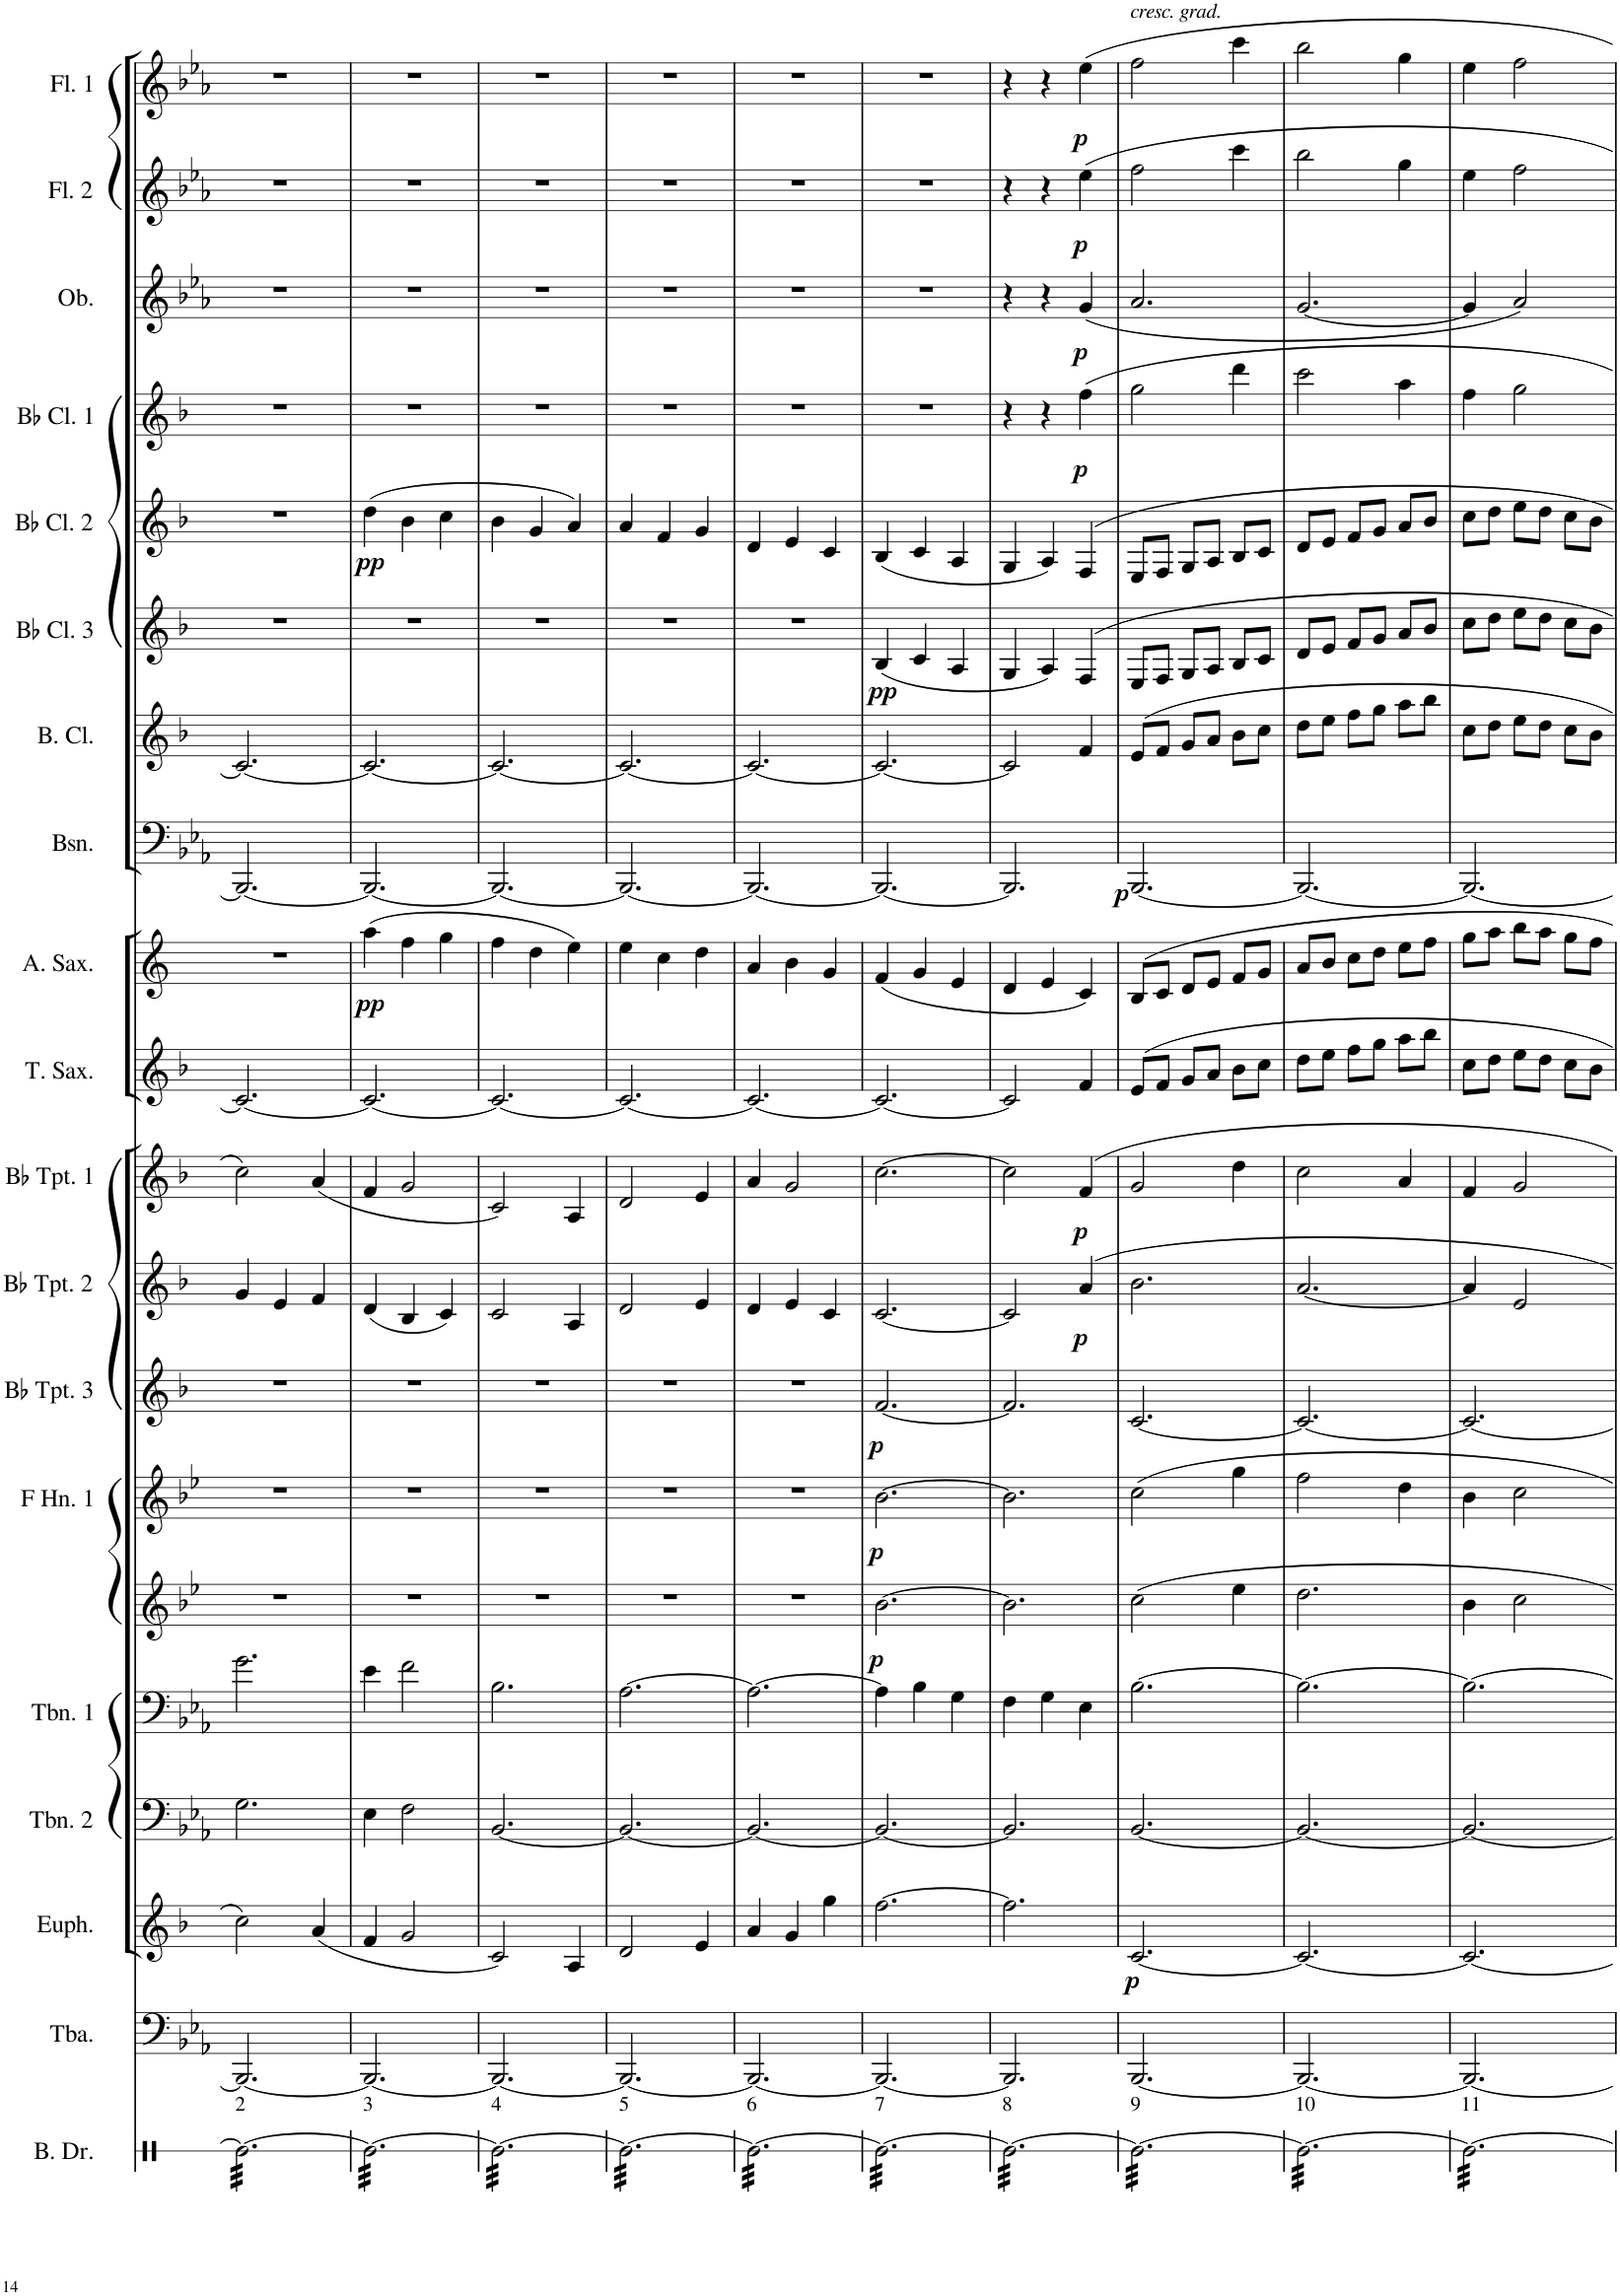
**kern	**kern	**kern	**dynam	**kern	**kern	**kern	**dynam	**kern	**dynam	**kern	**dynam	**kern	**dynam	**kern	**dynam	**kern	**kern	**dynam	**kern	**dynam	**kern	**kern	**dynam	**kern	**dynam	**kern	**dynam	**kern	**dynam	**kern	**dynam	**kern	**dynam
*part20	*part19	*part18	*part18	*part17	*part16	*part15	*part15	*part14	*part14	*part13	*part13	*part12	*part12	*part11	*part11	*part10	*part9	*part9	*part8	*part8	*part7	*part6	*part6	*part5	*part5	*part4	*part4	*part3	*part3	*part2	*part2	*part1	*part1
*staff20	*staff19	*staff18	*staff18	*staff17	*staff16	*staff15	*staff15	*staff14	*staff14	*staff13	*staff13	*staff12	*staff12	*staff11	*staff11	*staff10	*staff9	*staff9	*staff8	*staff8	*staff7	*staff6	*staff6	*staff5	*staff5	*staff4	*staff4	*staff3	*staff3	*staff2	*staff2	*staff1	*staff1
*I"Percussion	*I"Tuba	*I"Euphonium	*	*I"Trombone 2	*I"Trombone 1	*I"F Horn 2	*	*I"F Horn 1	*	*I"Bb Trumpet 3	*	*I"Bb Trumpet 2	*	*I"Bb Trumpet 1	*	*I"Tenor Saxophone	*I"Alto Saxophone	*	*I"Bassoon	*	*I"Bass Clarinet	*I"Bb Clarinet 3	*	*I"Bb Clarinet 2	*	*I"Bb Clarinet 1	*	*I"Oboe	*	*I"Flute 2	*	*I"Flute 1	*
*I'Perc.	*I'Tba.	*I'Euph.	*	*I'Tbn. 2	*I'Tbn. 1	*I'Hn	*	*I'F Hn. 1	*	*I'Bb Tpt. 3	*	*I'Bb Tpt. 2	*	*I'Bb Tpt. 1	*	*I'T. Sax.	*I'A. Sax.	*	*I'Bsn.	*	*I'B. Cl.	*I'Bb Cl. 3	*	*I'Bb Cl. 2	*	*I'Bb Cl. 1	*	*I'Ob.	*	*I'Fl. 2	*	*I'Fl. 1	*
!!LO:PB:g=z
*clefX	*clefF4	*clefG2	*	*clefF4	*clefF4	*clefG2	*	*clefG2	*	*clefG2	*	*clefG2	*	*clefG2	*	*clefG2	*clefG2	*	*clefF4	*	*clefG2	*clefG2	*	*clefG2	*	*clefG2	*	*clefG2	*	*clefG2	*	*clefG2	*
*	*	*Trd8c14	*	*	*	*Trd4c7	*	*Trd4c7	*	*Trd1c2	*	*Trd1c2	*	*Trd1c2	*	*Trd8c14	*Trd5c9	*	*	*	*Trd8c14	*Trd1c2	*	*Trd1c2	*	*Trd1c2	*	*	*	*	*	*	*
*k[]	*k[b-e-a-]	*k[b-]	*	*k[b-e-a-]	*k[b-e-a-]	*k[b-e-]	*	*k[b-e-]	*	*k[b-]	*	*k[b-]	*	*k[b-]	*	*k[b-]	*k[]	*	*k[b-e-a-]	*	*k[b-]	*k[b-]	*	*k[b-]	*	*k[b-]	*	*k[b-e-a-]	*	*k[b-e-a-]	*	*k[b-e-a-]	*
*M3/4	*M3/4	*M3/4	*	*M3/4	*M3/4	*M3/4	*	*M3/4	*	*M3/4	*	*M3/4	*	*M3/4	*	*M3/4	*M3/4	*	*M3/4	*	*M3/4	*M3/4	*	*M3/4	*	*M3/4	*	*M3/4	*	*M3/4	*	*M3/4	*
=98	=98	=98	=98	=98	=98	=98	=98	=98	=98	=98	=98	=98	=98	=98	=98	=98	=98	=98	=98	=98	=98	=98	=98	=98	=98	=98	=98	=98	=98	=98	=98	=98	=98
!LO:TX:a:t=2	!	!	!	!	!	!	!	!	!	!	!	!	!	!	!	!	!	!	!	!	!	!	!	!	!	!	!	!	!	!	!	!	!
*tremolo	*	*	*	*	*	*	*	*	*	*	*	*	*	*	*	*	*	*	*	*	*	*	*	*	*	*	*	*	*	*	*	*	*
32Re\LLL	2.BBB-/_	2cc\	.	2.G\	2.g\	2.r	.	2.r	.	2.r	.	4g/	.	2cc\	.	2.c/_	2.r	.	2.BBB-/_	.	2.c/_	2.r	.	2.r	.	2.r	.	2.r	.	2.r	.	2.r	.
32Re\	.	.	.	.	.	.	.	.	.	.	.	.	.	.	.	.	.	.	.	.	.	.	.	.	.	.	.	.	.	.	.	.	.
32Re\	.	.	.	.	.	.	.	.	.	.	.	.	.	.	.	.	.	.	.	.	.	.	.	.	.	.	.	.	.	.	.	.	.
32Re\	.	.	.	.	.	.	.	.	.	.	.	.	.	.	.	.	.	.	.	.	.	.	.	.	.	.	.	.	.	.	.	.	.
32Re\	.	.	.	.	.	.	.	.	.	.	.	.	.	.	.	.	.	.	.	.	.	.	.	.	.	.	.	.	.	.	.	.	.
32Re\	.	.	.	.	.	.	.	.	.	.	.	.	.	.	.	.	.	.	.	.	.	.	.	.	.	.	.	.	.	.	.	.	.
32Re\	.	.	.	.	.	.	.	.	.	.	.	.	.	.	.	.	.	.	.	.	.	.	.	.	.	.	.	.	.	.	.	.	.
32Re\	.	.	.	.	.	.	.	.	.	.	.	.	.	.	.	.	.	.	.	.	.	.	.	.	.	.	.	.	.	.	.	.	.
32Re\	.	.	.	.	.	.	.	.	.	.	.	4e/	.	.	.	.	.	.	.	.	.	.	.	.	.	.	.	.	.	.	.	.	.
32Re\	.	.	.	.	.	.	.	.	.	.	.	.	.	.	.	.	.	.	.	.	.	.	.	.	.	.	.	.	.	.	.	.	.
32Re\	.	.	.	.	.	.	.	.	.	.	.	.	.	.	.	.	.	.	.	.	.	.	.	.	.	.	.	.	.	.	.	.	.
32Re\	.	.	.	.	.	.	.	.	.	.	.	.	.	.	.	.	.	.	.	.	.	.	.	.	.	.	.	.	.	.	.	.	.
32Re\	.	.	.	.	.	.	.	.	.	.	.	.	.	.	.	.	.	.	.	.	.	.	.	.	.	.	.	.	.	.	.	.	.
32Re\	.	.	.	.	.	.	.	.	.	.	.	.	.	.	.	.	.	.	.	.	.	.	.	.	.	.	.	.	.	.	.	.	.
32Re\	.	.	.	.	.	.	.	.	.	.	.	.	.	.	.	.	.	.	.	.	.	.	.	.	.	.	.	.	.	.	.	.	.
32Re\	.	.	.	.	.	.	.	.	.	.	.	.	.	.	.	.	.	.	.	.	.	.	.	.	.	.	.	.	.	.	.	.	.
32Re\	.	(4a/	.	.	.	.	.	.	.	.	.	4f/	.	(4a/	.	.	.	.	.	.	.	.	.	.	.	.	.	.	.	.	.	.	.
32Re\	.	.	.	.	.	.	.	.	.	.	.	.	.	.	.	.	.	.	.	.	.	.	.	.	.	.	.	.	.	.	.	.	.
32Re\	.	.	.	.	.	.	.	.	.	.	.	.	.	.	.	.	.	.	.	.	.	.	.	.	.	.	.	.	.	.	.	.	.
32Re\	.	.	.	.	.	.	.	.	.	.	.	.	.	.	.	.	.	.	.	.	.	.	.	.	.	.	.	.	.	.	.	.	.
32Re\	.	.	.	.	.	.	.	.	.	.	.	.	.	.	.	.	.	.	.	.	.	.	.	.	.	.	.	.	.	.	.	.	.
32Re\	.	.	.	.	.	.	.	.	.	.	.	.	.	.	.	.	.	.	.	.	.	.	.	.	.	.	.	.	.	.	.	.	.
32Re\	.	.	.	.	.	.	.	.	.	.	.	.	.	.	.	.	.	.	.	.	.	.	.	.	.	.	.	.	.	.	.	.	.
32Re\JJJ	.	.	.	.	.	.	.	.	.	.	.	.	.	.	.	.	.	.	.	.	.	.	.	.	.	.	.	.	.	.	.	.	.
=99	=99	=99	=99	=99	=99	=99	=99	=99	=99	=99	=99	=99	=99	=99	=99	=99	=99	=99	=99	=99	=99	=99	=99	=99	=99	=99	=99	=99	=99	=99	=99	=99	=99
!LO:TX:a:t=3	!	!	!	!	!	!	!	!	!	!	!	!	!	!	!	!	!	!	!	!	!	!	!	!	!	!	!	!	!	!	!	!	!
!	!	!	!	!	!	!	!	!	!	!	!	!	!	!	!	!	!	!LO:DY:b	!	!	!	!	!	!	!LO:DY:b	!	!	!	!	!	!	!	!
32Re\LLL	2.BBB-/_	4f/	.	4E-\	4e-\	2.r	.	2.r	.	2.r	.	(4d/	.	4f/	.	2.c/_	(4aa\	pp	2.BBB-/_	.	2.c/_	2.r	.	(4dd\	pp	2.r	.	2.r	.	2.r	.	2.r	.
32Re\	.	.	.	.	.	.	.	.	.	.	.	.	.	.	.	.	.	.	.	.	.	.	.	.	.	.	.	.	.	.	.	.	.
32Re\	.	.	.	.	.	.	.	.	.	.	.	.	.	.	.	.	.	.	.	.	.	.	.	.	.	.	.	.	.	.	.	.	.
32Re\	.	.	.	.	.	.	.	.	.	.	.	.	.	.	.	.	.	.	.	.	.	.	.	.	.	.	.	.	.	.	.	.	.
32Re\	.	.	.	.	.	.	.	.	.	.	.	.	.	.	.	.	.	.	.	.	.	.	.	.	.	.	.	.	.	.	.	.	.
32Re\	.	.	.	.	.	.	.	.	.	.	.	.	.	.	.	.	.	.	.	.	.	.	.	.	.	.	.	.	.	.	.	.	.
32Re\	.	.	.	.	.	.	.	.	.	.	.	.	.	.	.	.	.	.	.	.	.	.	.	.	.	.	.	.	.	.	.	.	.
32Re\	.	.	.	.	.	.	.	.	.	.	.	.	.	.	.	.	.	.	.	.	.	.	.	.	.	.	.	.	.	.	.	.	.
32Re\	.	2g/	.	2F\	2f\	.	.	.	.	.	.	4B-/	.	2g/	.	.	4ff\	.	.	.	.	.	.	4b-\	.	.	.	.	.	.	.	.	.
32Re\	.	.	.	.	.	.	.	.	.	.	.	.	.	.	.	.	.	.	.	.	.	.	.	.	.	.	.	.	.	.	.	.	.
32Re\	.	.	.	.	.	.	.	.	.	.	.	.	.	.	.	.	.	.	.	.	.	.	.	.	.	.	.	.	.	.	.	.	.
32Re\	.	.	.	.	.	.	.	.	.	.	.	.	.	.	.	.	.	.	.	.	.	.	.	.	.	.	.	.	.	.	.	.	.
32Re\	.	.	.	.	.	.	.	.	.	.	.	.	.	.	.	.	.	.	.	.	.	.	.	.	.	.	.	.	.	.	.	.	.
32Re\	.	.	.	.	.	.	.	.	.	.	.	.	.	.	.	.	.	.	.	.	.	.	.	.	.	.	.	.	.	.	.	.	.
32Re\	.	.	.	.	.	.	.	.	.	.	.	.	.	.	.	.	.	.	.	.	.	.	.	.	.	.	.	.	.	.	.	.	.
32Re\	.	.	.	.	.	.	.	.	.	.	.	.	.	.	.	.	.	.	.	.	.	.	.	.	.	.	.	.	.	.	.	.	.
32Re\	.	.	.	.	.	.	.	.	.	.	.	4c/)	.	.	.	.	4gg\	.	.	.	.	.	.	4cc\	.	.	.	.	.	.	.	.	.
32Re\	.	.	.	.	.	.	.	.	.	.	.	.	.	.	.	.	.	.	.	.	.	.	.	.	.	.	.	.	.	.	.	.	.
32Re\	.	.	.	.	.	.	.	.	.	.	.	.	.	.	.	.	.	.	.	.	.	.	.	.	.	.	.	.	.	.	.	.	.
32Re\	.	.	.	.	.	.	.	.	.	.	.	.	.	.	.	.	.	.	.	.	.	.	.	.	.	.	.	.	.	.	.	.	.
32Re\	.	.	.	.	.	.	.	.	.	.	.	.	.	.	.	.	.	.	.	.	.	.	.	.	.	.	.	.	.	.	.	.	.
32Re\	.	.	.	.	.	.	.	.	.	.	.	.	.	.	.	.	.	.	.	.	.	.	.	.	.	.	.	.	.	.	.	.	.
32Re\	.	.	.	.	.	.	.	.	.	.	.	.	.	.	.	.	.	.	.	.	.	.	.	.	.	.	.	.	.	.	.	.	.
32Re\JJJ	.	.	.	.	.	.	.	.	.	.	.	.	.	.	.	.	.	.	.	.	.	.	.	.	.	.	.	.	.	.	.	.	.
=100	=100	=100	=100	=100	=100	=100	=100	=100	=100	=100	=100	=100	=100	=100	=100	=100	=100	=100	=100	=100	=100	=100	=100	=100	=100	=100	=100	=100	=100	=100	=100	=100	=100
!LO:TX:a:t=4	!	!	!	!	!	!	!	!	!	!	!	!	!	!	!	!	!	!	!	!	!	!	!	!	!	!	!	!	!	!	!	!	!
32Re\LLL	2.BBB-/_	2c/)	.	[2.BB-/	2.B-\	2.r	.	2.r	.	2.r	.	2c/	.	2c/)	.	2.c/_	4ff\	.	2.BBB-/_	.	2.c/_	2.r	.	4b-\	.	2.r	.	2.r	.	2.r	.	2.r	.
32Re\	.	.	.	.	.	.	.	.	.	.	.	.	.	.	.	.	.	.	.	.	.	.	.	.	.	.	.	.	.	.	.	.	.
32Re\	.	.	.	.	.	.	.	.	.	.	.	.	.	.	.	.	.	.	.	.	.	.	.	.	.	.	.	.	.	.	.	.	.
32Re\	.	.	.	.	.	.	.	.	.	.	.	.	.	.	.	.	.	.	.	.	.	.	.	.	.	.	.	.	.	.	.	.	.
32Re\	.	.	.	.	.	.	.	.	.	.	.	.	.	.	.	.	.	.	.	.	.	.	.	.	.	.	.	.	.	.	.	.	.
32Re\	.	.	.	.	.	.	.	.	.	.	.	.	.	.	.	.	.	.	.	.	.	.	.	.	.	.	.	.	.	.	.	.	.
32Re\	.	.	.	.	.	.	.	.	.	.	.	.	.	.	.	.	.	.	.	.	.	.	.	.	.	.	.	.	.	.	.	.	.
32Re\	.	.	.	.	.	.	.	.	.	.	.	.	.	.	.	.	.	.	.	.	.	.	.	.	.	.	.	.	.	.	.	.	.
32Re\	.	.	.	.	.	.	.	.	.	.	.	.	.	.	.	.	4dd\	.	.	.	.	.	.	4g/	.	.	.	.	.	.	.	.	.
32Re\	.	.	.	.	.	.	.	.	.	.	.	.	.	.	.	.	.	.	.	.	.	.	.	.	.	.	.	.	.	.	.	.	.
32Re\	.	.	.	.	.	.	.	.	.	.	.	.	.	.	.	.	.	.	.	.	.	.	.	.	.	.	.	.	.	.	.	.	.
32Re\	.	.	.	.	.	.	.	.	.	.	.	.	.	.	.	.	.	.	.	.	.	.	.	.	.	.	.	.	.	.	.	.	.
32Re\	.	.	.	.	.	.	.	.	.	.	.	.	.	.	.	.	.	.	.	.	.	.	.	.	.	.	.	.	.	.	.	.	.
32Re\	.	.	.	.	.	.	.	.	.	.	.	.	.	.	.	.	.	.	.	.	.	.	.	.	.	.	.	.	.	.	.	.	.
32Re\	.	.	.	.	.	.	.	.	.	.	.	.	.	.	.	.	.	.	.	.	.	.	.	.	.	.	.	.	.	.	.	.	.
32Re\	.	.	.	.	.	.	.	.	.	.	.	.	.	.	.	.	.	.	.	.	.	.	.	.	.	.	.	.	.	.	.	.	.
32Re\	.	4A/	.	.	.	.	.	.	.	.	.	4A/	.	4A/	.	.	4ee\)	.	.	.	.	.	.	4a/)	.	.	.	.	.	.	.	.	.
32Re\	.	.	.	.	.	.	.	.	.	.	.	.	.	.	.	.	.	.	.	.	.	.	.	.	.	.	.	.	.	.	.	.	.
32Re\	.	.	.	.	.	.	.	.	.	.	.	.	.	.	.	.	.	.	.	.	.	.	.	.	.	.	.	.	.	.	.	.	.
32Re\	.	.	.	.	.	.	.	.	.	.	.	.	.	.	.	.	.	.	.	.	.	.	.	.	.	.	.	.	.	.	.	.	.
32Re\	.	.	.	.	.	.	.	.	.	.	.	.	.	.	.	.	.	.	.	.	.	.	.	.	.	.	.	.	.	.	.	.	.
32Re\	.	.	.	.	.	.	.	.	.	.	.	.	.	.	.	.	.	.	.	.	.	.	.	.	.	.	.	.	.	.	.	.	.
32Re\	.	.	.	.	.	.	.	.	.	.	.	.	.	.	.	.	.	.	.	.	.	.	.	.	.	.	.	.	.	.	.	.	.
32Re\JJJ	.	.	.	.	.	.	.	.	.	.	.	.	.	.	.	.	.	.	.	.	.	.	.	.	.	.	.	.	.	.	.	.	.
=101	=101	=101	=101	=101	=101	=101	=101	=101	=101	=101	=101	=101	=101	=101	=101	=101	=101	=101	=101	=101	=101	=101	=101	=101	=101	=101	=101	=101	=101	=101	=101	=101	=101
!LO:TX:a:t=5	!	!	!	!	!	!	!	!	!	!	!	!	!	!	!	!	!	!	!	!	!	!	!	!	!	!	!	!	!	!	!	!	!
32Re\LLL	2.BBB-/_	2d/	.	2.BB-/_	[2.A-\	2.r	.	2.r	.	2.r	.	2d/	.	2d/	.	2.c/_	4ee\	.	2.BBB-/_	.	2.c/_	2.r	.	4a/	.	2.r	.	2.r	.	2.r	.	2.r	.
32Re\	.	.	.	.	.	.	.	.	.	.	.	.	.	.	.	.	.	.	.	.	.	.	.	.	.	.	.	.	.	.	.	.	.
32Re\	.	.	.	.	.	.	.	.	.	.	.	.	.	.	.	.	.	.	.	.	.	.	.	.	.	.	.	.	.	.	.	.	.
32Re\	.	.	.	.	.	.	.	.	.	.	.	.	.	.	.	.	.	.	.	.	.	.	.	.	.	.	.	.	.	.	.	.	.
32Re\	.	.	.	.	.	.	.	.	.	.	.	.	.	.	.	.	.	.	.	.	.	.	.	.	.	.	.	.	.	.	.	.	.
32Re\	.	.	.	.	.	.	.	.	.	.	.	.	.	.	.	.	.	.	.	.	.	.	.	.	.	.	.	.	.	.	.	.	.
32Re\	.	.	.	.	.	.	.	.	.	.	.	.	.	.	.	.	.	.	.	.	.	.	.	.	.	.	.	.	.	.	.	.	.
32Re\	.	.	.	.	.	.	.	.	.	.	.	.	.	.	.	.	.	.	.	.	.	.	.	.	.	.	.	.	.	.	.	.	.
32Re\	.	.	.	.	.	.	.	.	.	.	.	.	.	.	.	.	4cc\	.	.	.	.	.	.	4f/	.	.	.	.	.	.	.	.	.
32Re\	.	.	.	.	.	.	.	.	.	.	.	.	.	.	.	.	.	.	.	.	.	.	.	.	.	.	.	.	.	.	.	.	.
32Re\	.	.	.	.	.	.	.	.	.	.	.	.	.	.	.	.	.	.	.	.	.	.	.	.	.	.	.	.	.	.	.	.	.
32Re\	.	.	.	.	.	.	.	.	.	.	.	.	.	.	.	.	.	.	.	.	.	.	.	.	.	.	.	.	.	.	.	.	.
32Re\	.	.	.	.	.	.	.	.	.	.	.	.	.	.	.	.	.	.	.	.	.	.	.	.	.	.	.	.	.	.	.	.	.
32Re\	.	.	.	.	.	.	.	.	.	.	.	.	.	.	.	.	.	.	.	.	.	.	.	.	.	.	.	.	.	.	.	.	.
32Re\	.	.	.	.	.	.	.	.	.	.	.	.	.	.	.	.	.	.	.	.	.	.	.	.	.	.	.	.	.	.	.	.	.
32Re\	.	.	.	.	.	.	.	.	.	.	.	.	.	.	.	.	.	.	.	.	.	.	.	.	.	.	.	.	.	.	.	.	.
32Re\	.	4e/	.	.	.	.	.	.	.	.	.	4e/	.	4e/	.	.	4dd\	.	.	.	.	.	.	4g/	.	.	.	.	.	.	.	.	.
32Re\	.	.	.	.	.	.	.	.	.	.	.	.	.	.	.	.	.	.	.	.	.	.	.	.	.	.	.	.	.	.	.	.	.
32Re\	.	.	.	.	.	.	.	.	.	.	.	.	.	.	.	.	.	.	.	.	.	.	.	.	.	.	.	.	.	.	.	.	.
32Re\	.	.	.	.	.	.	.	.	.	.	.	.	.	.	.	.	.	.	.	.	.	.	.	.	.	.	.	.	.	.	.	.	.
32Re\	.	.	.	.	.	.	.	.	.	.	.	.	.	.	.	.	.	.	.	.	.	.	.	.	.	.	.	.	.	.	.	.	.
32Re\	.	.	.	.	.	.	.	.	.	.	.	.	.	.	.	.	.	.	.	.	.	.	.	.	.	.	.	.	.	.	.	.	.
32Re\	.	.	.	.	.	.	.	.	.	.	.	.	.	.	.	.	.	.	.	.	.	.	.	.	.	.	.	.	.	.	.	.	.
32Re\JJJ	.	.	.	.	.	.	.	.	.	.	.	.	.	.	.	.	.	.	.	.	.	.	.	.	.	.	.	.	.	.	.	.	.
=102	=102	=102	=102	=102	=102	=102	=102	=102	=102	=102	=102	=102	=102	=102	=102	=102	=102	=102	=102	=102	=102	=102	=102	=102	=102	=102	=102	=102	=102	=102	=102	=102	=102
!LO:TX:a:t=6	!	!	!	!	!	!	!	!	!	!	!	!	!	!	!	!	!	!	!	!	!	!	!	!	!	!	!	!	!	!	!	!	!
32Re\LLL	2.BBB-/_	4a/	.	2.BB-/_	2.A-\_	2.r	.	2.r	.	2.r	.	4d/	.	4a/	.	2.c/_	4a/	.	2.BBB-/_	.	2.c/_	2.r	.	4d/	.	2.r	.	2.r	.	2.r	.	2.r	.
32Re\	.	.	.	.	.	.	.	.	.	.	.	.	.	.	.	.	.	.	.	.	.	.	.	.	.	.	.	.	.	.	.	.	.
32Re\	.	.	.	.	.	.	.	.	.	.	.	.	.	.	.	.	.	.	.	.	.	.	.	.	.	.	.	.	.	.	.	.	.
32Re\	.	.	.	.	.	.	.	.	.	.	.	.	.	.	.	.	.	.	.	.	.	.	.	.	.	.	.	.	.	.	.	.	.
32Re\	.	.	.	.	.	.	.	.	.	.	.	.	.	.	.	.	.	.	.	.	.	.	.	.	.	.	.	.	.	.	.	.	.
32Re\	.	.	.	.	.	.	.	.	.	.	.	.	.	.	.	.	.	.	.	.	.	.	.	.	.	.	.	.	.	.	.	.	.
32Re\	.	.	.	.	.	.	.	.	.	.	.	.	.	.	.	.	.	.	.	.	.	.	.	.	.	.	.	.	.	.	.	.	.
32Re\	.	.	.	.	.	.	.	.	.	.	.	.	.	.	.	.	.	.	.	.	.	.	.	.	.	.	.	.	.	.	.	.	.
32Re\	.	4g/	.	.	.	.	.	.	.	.	.	4e/	.	2g/	.	.	4b\	.	.	.	.	.	.	4e/	.	.	.	.	.	.	.	.	.
32Re\	.	.	.	.	.	.	.	.	.	.	.	.	.	.	.	.	.	.	.	.	.	.	.	.	.	.	.	.	.	.	.	.	.
32Re\	.	.	.	.	.	.	.	.	.	.	.	.	.	.	.	.	.	.	.	.	.	.	.	.	.	.	.	.	.	.	.	.	.
32Re\	.	.	.	.	.	.	.	.	.	.	.	.	.	.	.	.	.	.	.	.	.	.	.	.	.	.	.	.	.	.	.	.	.
32Re\	.	.	.	.	.	.	.	.	.	.	.	.	.	.	.	.	.	.	.	.	.	.	.	.	.	.	.	.	.	.	.	.	.
32Re\	.	.	.	.	.	.	.	.	.	.	.	.	.	.	.	.	.	.	.	.	.	.	.	.	.	.	.	.	.	.	.	.	.
32Re\	.	.	.	.	.	.	.	.	.	.	.	.	.	.	.	.	.	.	.	.	.	.	.	.	.	.	.	.	.	.	.	.	.
32Re\	.	.	.	.	.	.	.	.	.	.	.	.	.	.	.	.	.	.	.	.	.	.	.	.	.	.	.	.	.	.	.	.	.
32Re\	.	4gg\	.	.	.	.	.	.	.	.	.	4c/	.	.	.	.	4g/	.	.	.	.	.	.	4c/	.	.	.	.	.	.	.	.	.
32Re\	.	.	.	.	.	.	.	.	.	.	.	.	.	.	.	.	.	.	.	.	.	.	.	.	.	.	.	.	.	.	.	.	.
32Re\	.	.	.	.	.	.	.	.	.	.	.	.	.	.	.	.	.	.	.	.	.	.	.	.	.	.	.	.	.	.	.	.	.
32Re\	.	.	.	.	.	.	.	.	.	.	.	.	.	.	.	.	.	.	.	.	.	.	.	.	.	.	.	.	.	.	.	.	.
32Re\	.	.	.	.	.	.	.	.	.	.	.	.	.	.	.	.	.	.	.	.	.	.	.	.	.	.	.	.	.	.	.	.	.
32Re\	.	.	.	.	.	.	.	.	.	.	.	.	.	.	.	.	.	.	.	.	.	.	.	.	.	.	.	.	.	.	.	.	.
32Re\	.	.	.	.	.	.	.	.	.	.	.	.	.	.	.	.	.	.	.	.	.	.	.	.	.	.	.	.	.	.	.	.	.
32Re\JJJ	.	.	.	.	.	.	.	.	.	.	.	.	.	.	.	.	.	.	.	.	.	.	.	.	.	.	.	.	.	.	.	.	.
=103	=103	=103	=103	=103	=103	=103	=103	=103	=103	=103	=103	=103	=103	=103	=103	=103	=103	=103	=103	=103	=103	=103	=103	=103	=103	=103	=103	=103	=103	=103	=103	=103	=103
!LO:TX:a:t=7	!	!	!	!	!	!	!	!	!	!	!	!	!	!	!	!	!	!	!	!	!	!	!	!	!	!	!	!	!	!	!	!	!
!	!	!	!	!	!	!	!LO:DY:b	!	!LO:DY:b	!	!LO:DY:b	!	!	!	!	!	!	!	!	!	!	!	!LO:DY:b	!	!	!	!	!	!	!	!	!	!
32Re\LLL	2.BBB-/_	[2.ff\	.	2.BB-/_	4A-\]	[2.b-\	p	[2.b-\	p	[2.f/	p	[2.c/	.	[2.cc\	.	2.c/_	(4f/	.	2.BBB-/_	.	2.c/_	(4B-/	pp	(4B-/	.	2.r	.	2.r	.	2.r	.	2.r	.
32Re\	.	.	.	.	.	.	.	.	.	.	.	.	.	.	.	.	.	.	.	.	.	.	.	.	.	.	.	.	.	.	.	.	.
32Re\	.	.	.	.	.	.	.	.	.	.	.	.	.	.	.	.	.	.	.	.	.	.	.	.	.	.	.	.	.	.	.	.	.
32Re\	.	.	.	.	.	.	.	.	.	.	.	.	.	.	.	.	.	.	.	.	.	.	.	.	.	.	.	.	.	.	.	.	.
32Re\	.	.	.	.	.	.	.	.	.	.	.	.	.	.	.	.	.	.	.	.	.	.	.	.	.	.	.	.	.	.	.	.	.
32Re\	.	.	.	.	.	.	.	.	.	.	.	.	.	.	.	.	.	.	.	.	.	.	.	.	.	.	.	.	.	.	.	.	.
32Re\	.	.	.	.	.	.	.	.	.	.	.	.	.	.	.	.	.	.	.	.	.	.	.	.	.	.	.	.	.	.	.	.	.
32Re\	.	.	.	.	.	.	.	.	.	.	.	.	.	.	.	.	.	.	.	.	.	.	.	.	.	.	.	.	.	.	.	.	.
32Re\	.	.	.	.	4B-\	.	.	.	.	.	.	.	.	.	.	.	4g/	.	.	.	.	4c/	.	4c/	.	.	.	.	.	.	.	.	.
32Re\	.	.	.	.	.	.	.	.	.	.	.	.	.	.	.	.	.	.	.	.	.	.	.	.	.	.	.	.	.	.	.	.	.
32Re\	.	.	.	.	.	.	.	.	.	.	.	.	.	.	.	.	.	.	.	.	.	.	.	.	.	.	.	.	.	.	.	.	.
32Re\	.	.	.	.	.	.	.	.	.	.	.	.	.	.	.	.	.	.	.	.	.	.	.	.	.	.	.	.	.	.	.	.	.
32Re\	.	.	.	.	.	.	.	.	.	.	.	.	.	.	.	.	.	.	.	.	.	.	.	.	.	.	.	.	.	.	.	.	.
32Re\	.	.	.	.	.	.	.	.	.	.	.	.	.	.	.	.	.	.	.	.	.	.	.	.	.	.	.	.	.	.	.	.	.
32Re\	.	.	.	.	.	.	.	.	.	.	.	.	.	.	.	.	.	.	.	.	.	.	.	.	.	.	.	.	.	.	.	.	.
32Re\	.	.	.	.	.	.	.	.	.	.	.	.	.	.	.	.	.	.	.	.	.	.	.	.	.	.	.	.	.	.	.	.	.
32Re\	.	.	.	.	4G\	.	.	.	.	.	.	.	.	.	.	.	4e/	.	.	.	.	4A/	.	4A/	.	.	.	.	.	.	.	.	.
32Re\	.	.	.	.	.	.	.	.	.	.	.	.	.	.	.	.	.	.	.	.	.	.	.	.	.	.	.	.	.	.	.	.	.
32Re\	.	.	.	.	.	.	.	.	.	.	.	.	.	.	.	.	.	.	.	.	.	.	.	.	.	.	.	.	.	.	.	.	.
32Re\	.	.	.	.	.	.	.	.	.	.	.	.	.	.	.	.	.	.	.	.	.	.	.	.	.	.	.	.	.	.	.	.	.
32Re\	.	.	.	.	.	.	.	.	.	.	.	.	.	.	.	.	.	.	.	.	.	.	.	.	.	.	.	.	.	.	.	.	.
32Re\	.	.	.	.	.	.	.	.	.	.	.	.	.	.	.	.	.	.	.	.	.	.	.	.	.	.	.	.	.	.	.	.	.
32Re\	.	.	.	.	.	.	.	.	.	.	.	.	.	.	.	.	.	.	.	.	.	.	.	.	.	.	.	.	.	.	.	.	.
32Re\JJJ	.	.	.	.	.	.	.	.	.	.	.	.	.	.	.	.	.	.	.	.	.	.	.	.	.	.	.	.	.	.	.	.	.
=104	=104	=104	=104	=104	=104	=104	=104	=104	=104	=104	=104	=104	=104	=104	=104	=104	=104	=104	=104	=104	=104	=104	=104	=104	=104	=104	=104	=104	=104	=104	=104	=104	=104
!LO:TX:a:t=8	!	!	!	!	!	!	!	!	!	!	!	!	!	!	!	!	!	!	!	!	!	!	!	!	!	!	!	!	!	!	!	!	!
!	!	!	!	!	!	!	!	!	!	!	!	!	!	!	!	!	!	!	!	!LO:DY:b	!	!	!	!	!	!	!	!	!	!	!	!	!
32Re\LLL	2.BBB-/]	2.ff\]	.	2.BB-/]	4F\	2.b-\]	.	2.b-\]	.	2.f/]	.	2c/]	.	2cc\]	.	2c/]	4d/	.	2.BBB-/]	p	2c/]	4G/	.	4G/	.	4r	.	4r	.	4r	.	4r	.
32Re\	.	.	.	.	.	.	.	.	.	.	.	.	.	.	.	.	.	.	.	.	.	.	.	.	.	.	.	.	.	.	.	.	.
32Re\	.	.	.	.	.	.	.	.	.	.	.	.	.	.	.	.	.	.	.	.	.	.	.	.	.	.	.	.	.	.	.	.	.
32Re\	.	.	.	.	.	.	.	.	.	.	.	.	.	.	.	.	.	.	.	.	.	.	.	.	.	.	.	.	.	.	.	.	.
32Re\	.	.	.	.	.	.	.	.	.	.	.	.	.	.	.	.	.	.	.	.	.	.	.	.	.	.	.	.	.	.	.	.	.
32Re\	.	.	.	.	.	.	.	.	.	.	.	.	.	.	.	.	.	.	.	.	.	.	.	.	.	.	.	.	.	.	.	.	.
32Re\	.	.	.	.	.	.	.	.	.	.	.	.	.	.	.	.	.	.	.	.	.	.	.	.	.	.	.	.	.	.	.	.	.
32Re\	.	.	.	.	.	.	.	.	.	.	.	.	.	.	.	.	.	.	.	.	.	.	.	.	.	.	.	.	.	.	.	.	.
32Re\	.	.	.	.	4G\	.	.	.	.	.	.	.	.	.	.	.	4e/	.	.	.	.	4A/)	.	4A/)	.	4r	.	4r	.	4r	.	4r	.
32Re\	.	.	.	.	.	.	.	.	.	.	.	.	.	.	.	.	.	.	.	.	.	.	.	.	.	.	.	.	.	.	.	.	.
32Re\	.	.	.	.	.	.	.	.	.	.	.	.	.	.	.	.	.	.	.	.	.	.	.	.	.	.	.	.	.	.	.	.	.
32Re\	.	.	.	.	.	.	.	.	.	.	.	.	.	.	.	.	.	.	.	.	.	.	.	.	.	.	.	.	.	.	.	.	.
32Re\	.	.	.	.	.	.	.	.	.	.	.	.	.	.	.	.	.	.	.	.	.	.	.	.	.	.	.	.	.	.	.	.	.
32Re\	.	.	.	.	.	.	.	.	.	.	.	.	.	.	.	.	.	.	.	.	.	.	.	.	.	.	.	.	.	.	.	.	.
32Re\	.	.	.	.	.	.	.	.	.	.	.	.	.	.	.	.	.	.	.	.	.	.	.	.	.	.	.	.	.	.	.	.	.
32Re\	.	.	.	.	.	.	.	.	.	.	.	.	.	.	.	.	.	.	.	.	.	.	.	.	.	.	.	.	.	.	.	.	.
!	!	!	!	!	!	!	!	!	!	!	!	!	!LO:DY:b	!	!LO:DY:b	!	!	!	!	!	!	!	!	!	!	!	!LO:DY:b	!	!LO:DY:b	!	!LO:DY:b	!	!LO:DY:b
32Re\	.	.	.	.	4E-\	.	.	.	.	.	.	4a/	p	4f/	p	4f/	4c/)	.	.	.	4f/	4F/	.	4F/	.	4ff\	p	(4g/	p	4ee-\	p	4ee-\	p
32Re\	.	.	.	.	.	.	.	.	.	.	.	.	.	.	.	.	.	.	.	.	.	.	.	.	.	.	.	.	.	.	.	.	.
32Re\	.	.	.	.	.	.	.	.	.	.	.	.	.	.	.	.	.	.	.	.	.	.	.	.	.	.	.	.	.	.	.	.	.
32Re\	.	.	.	.	.	.	.	.	.	.	.	.	.	.	.	.	.	.	.	.	.	.	.	.	.	.	.	.	.	.	.	.	.
32Re\	.	.	.	.	.	.	.	.	.	.	.	.	.	.	.	.	.	.	.	.	.	.	.	.	.	.	.	.	.	.	.	.	.
32Re\	.	.	.	.	.	.	.	.	.	.	.	.	.	.	.	.	.	.	.	.	.	.	.	.	.	.	.	.	.	.	.	.	.
32Re\	.	.	.	.	.	.	.	.	.	.	.	.	.	.	.	.	.	.	.	.	.	.	.	.	.	.	.	.	.	.	.	.	.
32Re\JJJ	.	.	.	.	.	.	.	.	.	.	.	.	.	.	.	.	.	.	.	.	.	.	.	.	.	.	.	.	.	.	.	.	.
=105	=105	=105	=105	=105	=105	=105	=105	=105	=105	=105	=105	=105	=105	=105	=105	=105	=105	=105	=105	=105	=105	=105	=105	=105	=105	=105	=105	=105	=105	=105	=105	=105	=105
!	!	!	!	!	!	!	!	!	!	!	!	!	!	!	!	!	!	!	!	!	!	!	!	!	!	!	!	!	!	!	!	!LO:TX:a:i:t=cresc. grad.	!
!LO:TX:a:t=9	!	!	!	!	!	!	!	!	!	!	!	!	!	!	!	!	!	!	!	!	!	!	!	!	!	!	!	!	!	!	!	!	!
!	!	!	!LO:DY:b	!	!	!	!	!	!	!	!	!	!	!	!	!	!	!	!	!	!	!	!	!	!	!	!	!	!	!	!	!	!
32Re\LLL	[2.BBB-/	[2.c/	p	[2.BB-/	[2.B-\	2cc\	.	2cc\	.	[2.c/	.	2.b-\	.	2g/	.	8e/L	8B/L	.	[2.BBB-/	.	8e/L	8E/L	.	8E/L	.	2gg\	.	2.a-/	.	2ff\	.	2ff\	.
32Re\	.	.	.	.	.	.	.	.	.	.	.	.	.	.	.	.	.	.	.	.	.	.	.	.	.	.	.	.	.	.	.	.	.
32Re\	.	.	.	.	.	.	.	.	.	.	.	.	.	.	.	.	.	.	.	.	.	.	.	.	.	.	.	.	.	.	.	.	.
32Re\	.	.	.	.	.	.	.	.	.	.	.	.	.	.	.	.	.	.	.	.	.	.	.	.	.	.	.	.	.	.	.	.	.
32Re\	.	.	.	.	.	.	.	.	.	.	.	.	.	.	.	8f/J	8c/J	.	.	.	8f/J	8F/J	.	8F/J	.	.	.	.	.	.	.	.	.
32Re\	.	.	.	.	.	.	.	.	.	.	.	.	.	.	.	.	.	.	.	.	.	.	.	.	.	.	.	.	.	.	.	.	.
32Re\	.	.	.	.	.	.	.	.	.	.	.	.	.	.	.	.	.	.	.	.	.	.	.	.	.	.	.	.	.	.	.	.	.
32Re\	.	.	.	.	.	.	.	.	.	.	.	.	.	.	.	.	.	.	.	.	.	.	.	.	.	.	.	.	.	.	.	.	.
32Re\	.	.	.	.	.	.	.	.	.	.	.	.	.	.	.	8g/L	8d/L	.	.	.	8g/L	8G/L	.	8G/L	.	.	.	.	.	.	.	.	.
32Re\	.	.	.	.	.	.	.	.	.	.	.	.	.	.	.	.	.	.	.	.	.	.	.	.	.	.	.	.	.	.	.	.	.
32Re\	.	.	.	.	.	.	.	.	.	.	.	.	.	.	.	.	.	.	.	.	.	.	.	.	.	.	.	.	.	.	.	.	.
32Re\	.	.	.	.	.	.	.	.	.	.	.	.	.	.	.	.	.	.	.	.	.	.	.	.	.	.	.	.	.	.	.	.	.
32Re\	.	.	.	.	.	.	.	.	.	.	.	.	.	.	.	8a/J	8e/J	.	.	.	8a/J	8A/J	.	8A/J	.	.	.	.	.	.	.	.	.
32Re\	.	.	.	.	.	.	.	.	.	.	.	.	.	.	.	.	.	.	.	.	.	.	.	.	.	.	.	.	.	.	.	.	.
32Re\	.	.	.	.	.	.	.	.	.	.	.	.	.	.	.	.	.	.	.	.	.	.	.	.	.	.	.	.	.	.	.	.	.
32Re\	.	.	.	.	.	.	.	.	.	.	.	.	.	.	.	.	.	.	.	.	.	.	.	.	.	.	.	.	.	.	.	.	.
32Re\	.	.	.	.	.	4ee-\	.	4gg\	.	.	.	.	.	4dd\	.	8b-\L	8f/L	.	.	.	8b-\L	8B-/L	.	8B-/L	.	4ddd\	.	.	.	4ccc\	.	4ccc\	.
32Re\	.	.	.	.	.	.	.	.	.	.	.	.	.	.	.	.	.	.	.	.	.	.	.	.	.	.	.	.	.	.	.	.	.
32Re\	.	.	.	.	.	.	.	.	.	.	.	.	.	.	.	.	.	.	.	.	.	.	.	.	.	.	.	.	.	.	.	.	.
32Re\	.	.	.	.	.	.	.	.	.	.	.	.	.	.	.	.	.	.	.	.	.	.	.	.	.	.	.	.	.	.	.	.	.
32Re\	.	.	.	.	.	.	.	.	.	.	.	.	.	.	.	8cc\J	8g/J	.	.	.	8cc\J	8c/J	.	8c/J	.	.	.	.	.	.	.	.	.
32Re\	.	.	.	.	.	.	.	.	.	.	.	.	.	.	.	.	.	.	.	.	.	.	.	.	.	.	.	.	.	.	.	.	.
32Re\	.	.	.	.	.	.	.	.	.	.	.	.	.	.	.	.	.	.	.	.	.	.	.	.	.	.	.	.	.	.	.	.	.
32Re\JJJ	.	.	.	.	.	.	.	.	.	.	.	.	.	.	.	.	.	.	.	.	.	.	.	.	.	.	.	.	.	.	.	.	.
=106	=106	=106	=106	=106	=106	=106	=106	=106	=106	=106	=106	=106	=106	=106	=106	=106	=106	=106	=106	=106	=106	=106	=106	=106	=106	=106	=106	=106	=106	=106	=106	=106	=106
!LO:TX:a:t=10	!	!	!	!	!	!	!	!	!	!	!	!	!	!	!	!	!	!	!	!	!	!	!	!	!	!	!	!	!	!	!	!	!
32Re\LLL	2.BBB-/_	2.c/_	.	2.BB-/_	2.B-\_	2.dd\	.	2ff\	.	2.c/_	.	[2.a/	.	2cc\	.	8dd\L	8a/L	.	2.BBB-/_	.	8dd\L	8d/L	.	8d/L	.	2ccc\	.	[2.g/	.	2bb-\	.	2bb-\	.
32Re\	.	.	.	.	.	.	.	.	.	.	.	.	.	.	.	.	.	.	.	.	.	.	.	.	.	.	.	.	.	.	.	.	.
32Re\	.	.	.	.	.	.	.	.	.	.	.	.	.	.	.	.	.	.	.	.	.	.	.	.	.	.	.	.	.	.	.	.	.
32Re\	.	.	.	.	.	.	.	.	.	.	.	.	.	.	.	.	.	.	.	.	.	.	.	.	.	.	.	.	.	.	.	.	.
32Re\	.	.	.	.	.	.	.	.	.	.	.	.	.	.	.	8ee\J	8b/J	.	.	.	8ee\J	8e/J	.	8e/J	.	.	.	.	.	.	.	.	.
32Re\	.	.	.	.	.	.	.	.	.	.	.	.	.	.	.	.	.	.	.	.	.	.	.	.	.	.	.	.	.	.	.	.	.
32Re\	.	.	.	.	.	.	.	.	.	.	.	.	.	.	.	.	.	.	.	.	.	.	.	.	.	.	.	.	.	.	.	.	.
32Re\	.	.	.	.	.	.	.	.	.	.	.	.	.	.	.	.	.	.	.	.	.	.	.	.	.	.	.	.	.	.	.	.	.
32Re\	.	.	.	.	.	.	.	.	.	.	.	.	.	.	.	8ff\L	8cc\L	.	.	.	8ff\L	8f/L	.	8f/L	.	.	.	.	.	.	.	.	.
32Re\	.	.	.	.	.	.	.	.	.	.	.	.	.	.	.	.	.	.	.	.	.	.	.	.	.	.	.	.	.	.	.	.	.
32Re\	.	.	.	.	.	.	.	.	.	.	.	.	.	.	.	.	.	.	.	.	.	.	.	.	.	.	.	.	.	.	.	.	.
32Re\	.	.	.	.	.	.	.	.	.	.	.	.	.	.	.	.	.	.	.	.	.	.	.	.	.	.	.	.	.	.	.	.	.
32Re\	.	.	.	.	.	.	.	.	.	.	.	.	.	.	.	8gg\J	8dd\J	.	.	.	8gg\J	8g/J	.	8g/J	.	.	.	.	.	.	.	.	.
32Re\	.	.	.	.	.	.	.	.	.	.	.	.	.	.	.	.	.	.	.	.	.	.	.	.	.	.	.	.	.	.	.	.	.
32Re\	.	.	.	.	.	.	.	.	.	.	.	.	.	.	.	.	.	.	.	.	.	.	.	.	.	.	.	.	.	.	.	.	.
32Re\	.	.	.	.	.	.	.	.	.	.	.	.	.	.	.	.	.	.	.	.	.	.	.	.	.	.	.	.	.	.	.	.	.
32Re\	.	.	.	.	.	.	.	4dd\	.	.	.	.	.	4a/	.	8aa\L	8ee\L	.	.	.	8aa\L	8a/L	.	8a/L	.	4aa\	.	.	.	4gg\	.	4gg\	.
32Re\	.	.	.	.	.	.	.	.	.	.	.	.	.	.	.	.	.	.	.	.	.	.	.	.	.	.	.	.	.	.	.	.	.
32Re\	.	.	.	.	.	.	.	.	.	.	.	.	.	.	.	.	.	.	.	.	.	.	.	.	.	.	.	.	.	.	.	.	.
32Re\	.	.	.	.	.	.	.	.	.	.	.	.	.	.	.	.	.	.	.	.	.	.	.	.	.	.	.	.	.	.	.	.	.
32Re\	.	.	.	.	.	.	.	.	.	.	.	.	.	.	.	8bb-\J	8ff\J	.	.	.	8bb-\J	8b-/J	.	8b-/J	.	.	.	.	.	.	.	.	.
32Re\	.	.	.	.	.	.	.	.	.	.	.	.	.	.	.	.	.	.	.	.	.	.	.	.	.	.	.	.	.	.	.	.	.
32Re\	.	.	.	.	.	.	.	.	.	.	.	.	.	.	.	.	.	.	.	.	.	.	.	.	.	.	.	.	.	.	.	.	.
32Re\JJJ	.	.	.	.	.	.	.	.	.	.	.	.	.	.	.	.	.	.	.	.	.	.	.	.	.	.	.	.	.	.	.	.	.
=107	=107	=107	=107	=107	=107	=107	=107	=107	=107	=107	=107	=107	=107	=107	=107	=107	=107	=107	=107	=107	=107	=107	=107	=107	=107	=107	=107	=107	=107	=107	=107	=107	=107
!LO:TX:a:t=11	!	!	!	!	!	!	!	!	!	!	!	!	!	!	!	!	!	!	!	!	!	!	!	!	!	!	!	!	!	!	!	!	!
32Re\LLL	2.BBB-/_	2.c/_	.	2.BB-/_	2.B-\_	4b-\	.	4b-\	.	2.c/_	.	4a/]	.	4f/	.	8cc\L	8gg\L	.	2.BBB-/_	.	8cc\L	8cc\L	.	8cc\L	.	4ff\	.	4g/]	.	4ee-\	.	4ee-\	.
32Re\	.	.	.	.	.	.	.	.	.	.	.	.	.	.	.	.	.	.	.	.	.	.	.	.	.	.	.	.	.	.	.	.	.
32Re\	.	.	.	.	.	.	.	.	.	.	.	.	.	.	.	.	.	.	.	.	.	.	.	.	.	.	.	.	.	.	.	.	.
32Re\	.	.	.	.	.	.	.	.	.	.	.	.	.	.	.	.	.	.	.	.	.	.	.	.	.	.	.	.	.	.	.	.	.
32Re\	.	.	.	.	.	.	.	.	.	.	.	.	.	.	.	8dd\J	8aa\J	.	.	.	8dd\J	8dd\J	.	8dd\J	.	.	.	.	.	.	.	.	.
32Re\	.	.	.	.	.	.	.	.	.	.	.	.	.	.	.	.	.	.	.	.	.	.	.	.	.	.	.	.	.	.	.	.	.
32Re\	.	.	.	.	.	.	.	.	.	.	.	.	.	.	.	.	.	.	.	.	.	.	.	.	.	.	.	.	.	.	.	.	.
32Re\	.	.	.	.	.	.	.	.	.	.	.	.	.	.	.	.	.	.	.	.	.	.	.	.	.	.	.	.	.	.	.	.	.
32Re\	.	.	.	.	.	2cc\	.	2cc\	.	.	.	2e/	.	2g/	.	8ee\L	8bb\L	.	.	.	8ee\L	8ee\L	.	8ee\L	.	2gg\	.	2a-/)	.	2ff\	.	2ff\	.
32Re\	.	.	.	.	.	.	.	.	.	.	.	.	.	.	.	.	.	.	.	.	.	.	.	.	.	.	.	.	.	.	.	.	.
32Re\	.	.	.	.	.	.	.	.	.	.	.	.	.	.	.	.	.	.	.	.	.	.	.	.	.	.	.	.	.	.	.	.	.
32Re\	.	.	.	.	.	.	.	.	.	.	.	.	.	.	.	.	.	.	.	.	.	.	.	.	.	.	.	.	.	.	.	.	.
32Re\	.	.	.	.	.	.	.	.	.	.	.	.	.	.	.	8dd\J	8aa\J	.	.	.	8dd\J	8dd\J	.	8dd\J	.	.	.	.	.	.	.	.	.
32Re\	.	.	.	.	.	.	.	.	.	.	.	.	.	.	.	.	.	.	.	.	.	.	.	.	.	.	.	.	.	.	.	.	.
32Re\	.	.	.	.	.	.	.	.	.	.	.	.	.	.	.	.	.	.	.	.	.	.	.	.	.	.	.	.	.	.	.	.	.
32Re\	.	.	.	.	.	.	.	.	.	.	.	.	.	.	.	.	.	.	.	.	.	.	.	.	.	.	.	.	.	.	.	.	.
32Re\	.	.	.	.	.	.	.	.	.	.	.	.	.	.	.	8cc\L	8gg\L	.	.	.	8cc\L	8cc\L	.	8cc\L	.	.	.	.	.	.	.	.	.
32Re\	.	.	.	.	.	.	.	.	.	.	.	.	.	.	.	.	.	.	.	.	.	.	.	.	.	.	.	.	.	.	.	.	.
32Re\	.	.	.	.	.	.	.	.	.	.	.	.	.	.	.	.	.	.	.	.	.	.	.	.	.	.	.	.	.	.	.	.	.
32Re\	.	.	.	.	.	.	.	.	.	.	.	.	.	.	.	.	.	.	.	.	.	.	.	.	.	.	.	.	.	.	.	.	.
32Re\	.	.	.	.	.	.	.	.	.	.	.	.	.	.	.	8b-\J	8ff\J	.	.	.	8b-\J	8b-\J	.	8b-\J	.	.	.	.	.	.	.	.	.
32Re\	.	.	.	.	.	.	.	.	.	.	.	.	.	.	.	.	.	.	.	.	.	.	.	.	.	.	.	.	.	.	.	.	.
32Re\	.	.	.	.	.	.	.	.	.	.	.	.	.	.	.	.	.	.	.	.	.	.	.	.	.	.	.	.	.	.	.	.	.
32Re\JJJ	.	.	.	.	.	.	.	.	.	.	.	.	.	.	.	.	.	.	.	.	.	.	.	.	.	.	.	.	.	.	.	.	.
*Xtremolo	*	*	*	*	*	*	*	*	*	*	*	*	*	*	*	*	*	*	*	*	*	*	*	*	*	*	*	*	*	*	*	*	*
=	=	=	=	=	=	=	=	=	=	=	=	=	=	=	=	=	=	=	=	=	=	=	=	=	=	=	=	=	=	=	=	=	=
*-	*-	*-	*-	*-	*-	*-	*-	*-	*-	*-	*-	*-	*-	*-	*-	*-	*-	*-	*-	*-	*-	*-	*-	*-	*-	*-	*-	*-	*-	*-	*-	*-	*-
